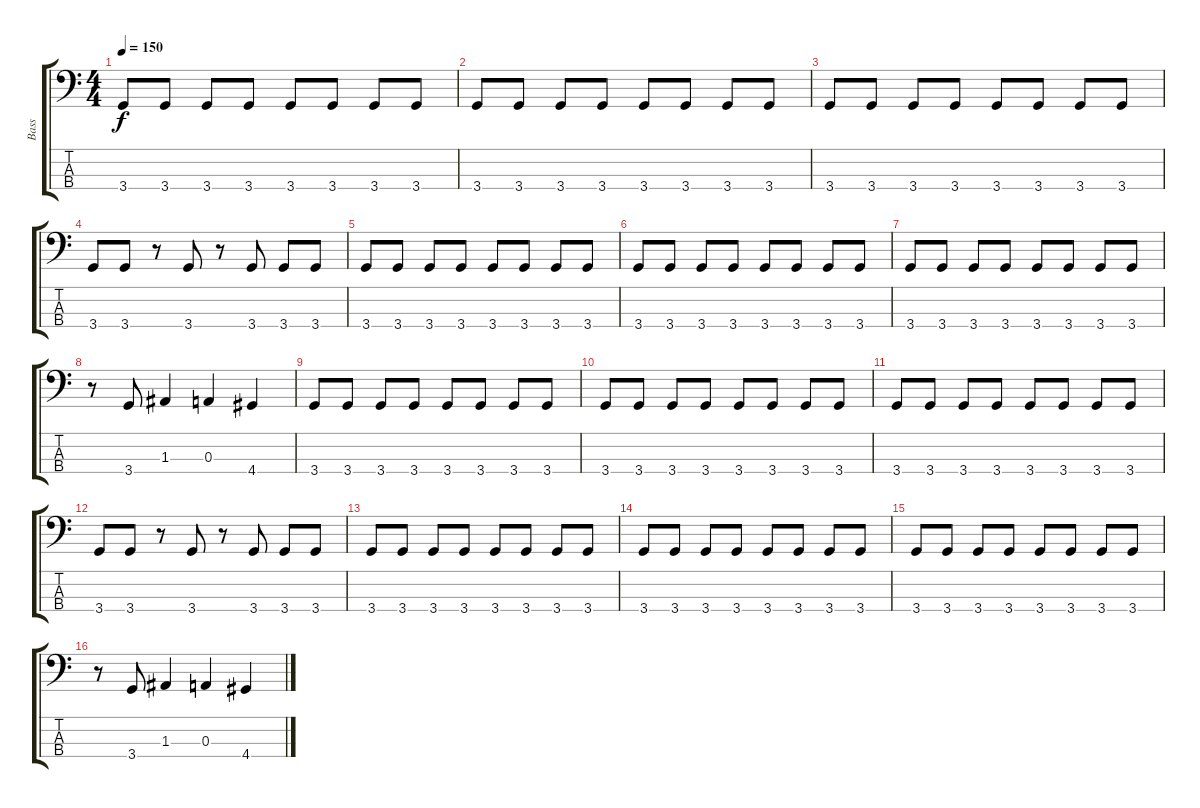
\track ("Bass" "Bass") {instrument acousticguitarnylon}
\staff {score tabs}
\tuning (G2 D2 A1 E1) {hide}
\ts (4 4)
\tempo 150
\clef f4
\ks c
3.4.8{dy f} 3.4.8 3.4.8 3.4.8 3.4.8 3.4.8 3.4.8 3.4.8 |
3.4.8 3.4.8 3.4.8 3.4.8 3.4.8 3.4.8 3.4.8 3.4.8 |
3.4.8 3.4.8 3.4.8 3.4.8 3.4.8 3.4.8 3.4.8 3.4.8 |
3.4.8 3.4.8 r.8 3.4.8 r.8 3.4.8 3.4.8 3.4.8 |
3.4.8 3.4.8 3.4.8 3.4.8 3.4.8 3.4.8 3.4.8 3.4.8 |
3.4.8 3.4.8 3.4.8 3.4.8 3.4.8 3.4.8 3.4.8 3.4.8 |
3.4.8 3.4.8 3.4.8 3.4.8 3.4.8 3.4.8 3.4.8 3.4.8 |
r.8 3.4.8 1.3.4 0.3.4 4.4.4 |
3.4.8 3.4.8 3.4.8 3.4.8 3.4.8 3.4.8 3.4.8 3.4.8 |
3.4.8 3.4.8 3.4.8 3.4.8 3.4.8 3.4.8 3.4.8 3.4.8 |
3.4.8 3.4.8 3.4.8 3.4.8 3.4.8 3.4.8 3.4.8 3.4.8 |
3.4.8 3.4.8 r.8 3.4.8 r.8 3.4.8 3.4.8 3.4.8 |
3.4.8 3.4.8 3.4.8 3.4.8 3.4.8 3.4.8 3.4.8 3.4.8 |
3.4.8 3.4.8 3.4.8 3.4.8 3.4.8 3.4.8 3.4.8 3.4.8 |
3.4.8 3.4.8 3.4.8 3.4.8 3.4.8 3.4.8 3.4.8 3.4.8 |
r.8 3.4.8 1.3.4 0.3.4 4.4.4
